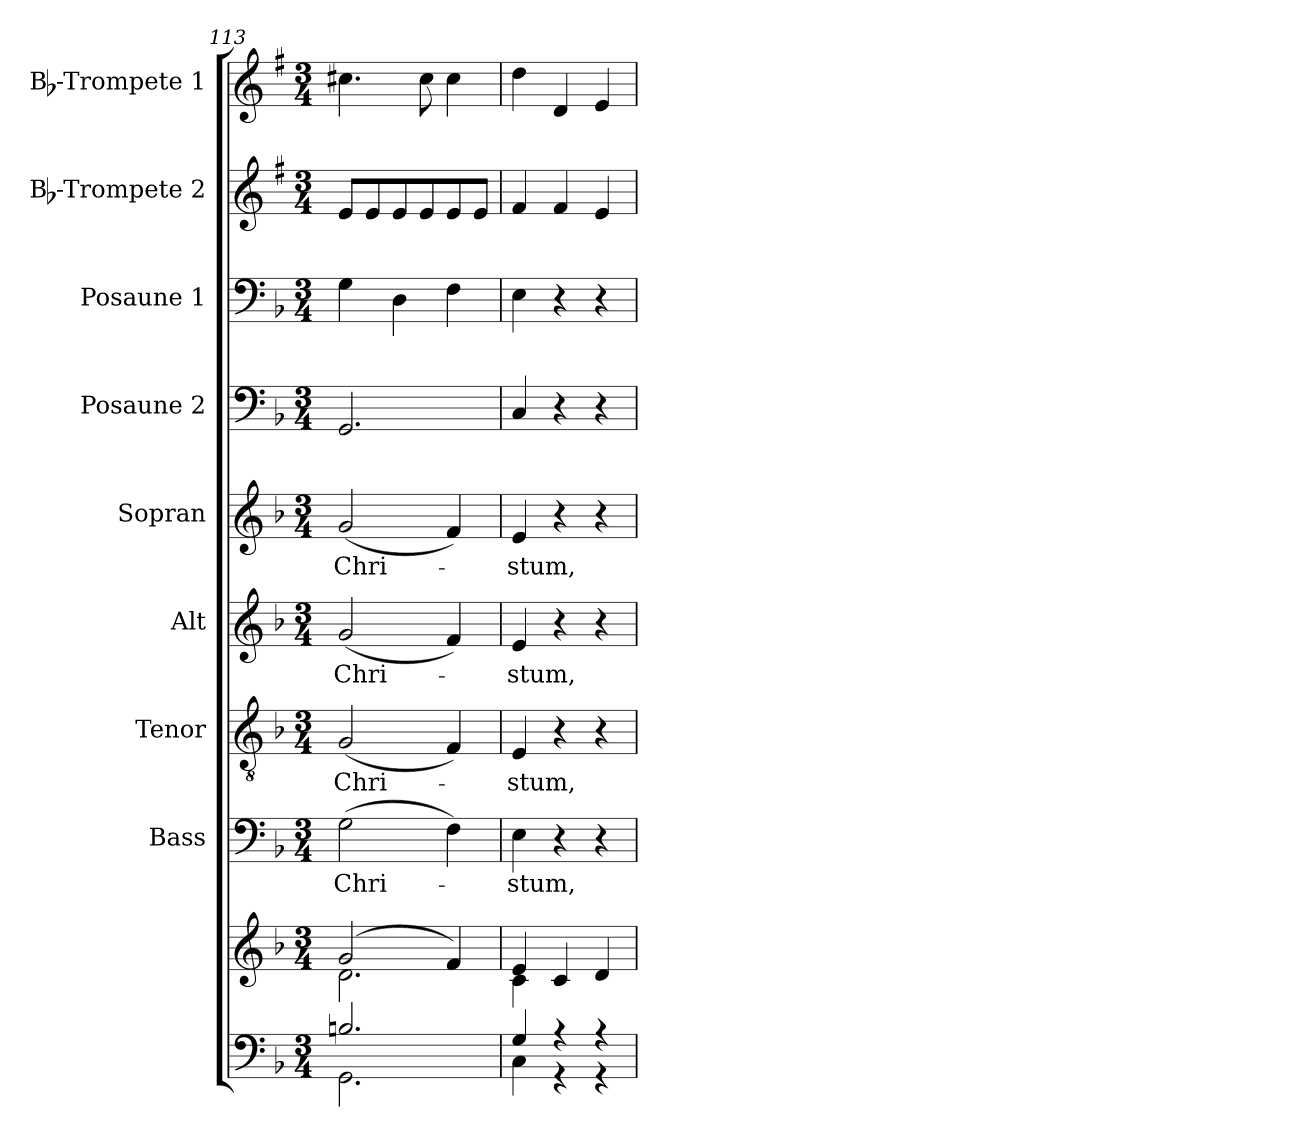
**kern	**kern	**kern	**text	**kern	**text	**kern	**text	**kern	**text	**kern	**kern	**kern	**kern
*part9	*part9	*part8	*part8	*part7	*part7	*part6	*part6	*part5	*part5	*part4	*part3	*part2	*part1
*staff10	*staff9	*staff8	*staff8	*staff7	*staff7	*staff6	*staff6	*staff5	*staff5	*staff4	*staff3	*staff2	*staff1
*	*	*I"Bass	*	*I"Tenor	*	*I"Alt	*	*I"Sopran	*	*I"Posaune 2	*I"Posaune 1	*I"Bb-Trompete 2	*I"Bb-Trompete 1
*	*	*I'B.	*	*I'T.	*	*I'A.	*	*I'S.	*	*I'Pos. 2	*I'Pos. 1	*I'Bb Trp. 2	*I'Bb Trp. 1
*clefF4	*clefG2	*clefF4	*	*clefGv2	*	*clefG2	*	*clefG2	*	*clefF4	*clefF4	*clefG2	*clefG2
*	*	*	*	*	*	*	*	*	*	*	*	*ITrd1c2	*ITrd1c2
*k[b-]	*k[b-]	*k[b-]	*	*k[b-]	*	*k[b-]	*	*k[b-]	*	*k[b-]	*k[b-]	*k[b-]	*k[b-]
*F:	*F:	*F:	*	*F:	*	*F:	*	*F:	*	*F:	*F:	*F:	*F:
*M3/4	*M3/4	*M3/4	*	*M3/4	*	*M3/4	*	*M3/4	*	*M3/4	*M3/4	*M3/4	*M3/4
=113	=113	=113	=113	=113	=113	=113	=113	=113	=113	=113	=113	=113	=113
*^	*^	*	*	*	*	*	*	*	*	*	*	*	*
!	!	!	!	!	!LO:LY:b	!	!LO:LY:b	!	!LO:LY:b	!	!LO:LY:b	!	!	!	!
2.Bn/	2.GG\	(2g/	2.d\	(>2G\	Chri-	(<2G/	Chri-	(<2g/	Chri-	(<2g/	Chri-	2.GG/	4G\	8d/L	4.bn\
.	.	.	.	.	.	.	.	.	.	.	.	.	.	8d/	.
.	.	.	.	.	.	.	.	.	.	.	.	.	4D\	8d/	.
.	.	.	.	.	.	.	.	.	.	.	.	.	.	8d/	8b\
.	.	4f/)	.	4F\)	.	4F/)	.	4f/)	.	4f/)	.	.	4F\	8d/	4b\
.	.	.	.	.	.	.	.	.	.	.	.	.	.	8d/J	.
=114	=114	=114	=114	=114	=114	=114	=114	=114	=114	=114	=114	=114	=114	=114	=114
!	!	!	!	!	!LO:LY:b	!	!LO:LY:b	!	!LO:LY:b	!	!LO:LY:b	!	!	!	!
4G/	4C\	4e/	4c\	4E\	-stum,	4E/	-stum,	4e/	-stum,	4e/	-stum,	4C/	4E\	4e/	4cc\
4r	4r	4c/	2ryy	4r	.	4r	.	4r	.	4r	.	4r	4r	4e/	4c/
4r	4r	4d/	.	4r	.	4r	.	4r	.	4r	.	4r	4r	4d/	4d/
*v	*v	*	*	*	*	*	*	*	*	*	*	*	*	*	*
*	*v	*v	*	*	*	*	*	*	*	*	*	*	*	*
=	=	=	=	=	=	=	=	=	=	=	=	=	=
*-	*-	*-	*-	*-	*-	*-	*-	*-	*-	*-	*-	*-	*-
